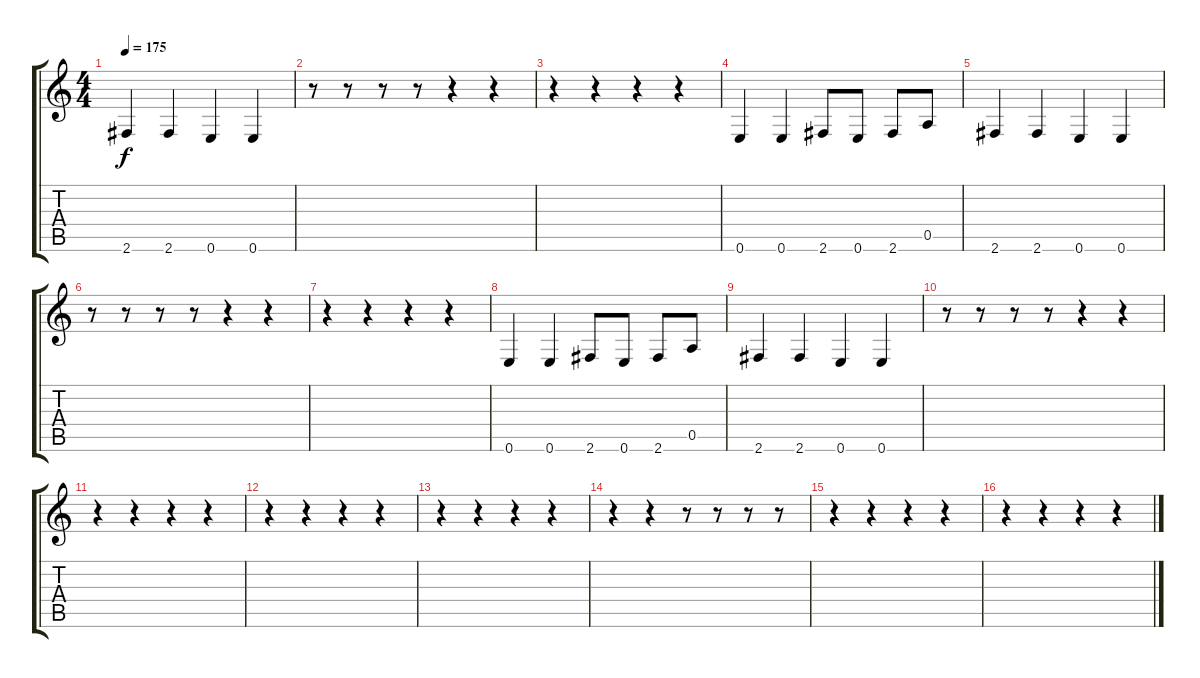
\track "" {instrument electricbassfinger}
\staff {score tabs}
\tuning (E4 B3 G3 D3 A2 E2) {hide}
\ts (4 4)
\tempo 175
\clef g2
\ks c
2.6.4{dy f} 2.6.4 0.6.4 0.6.4 |
r.8 r.8 r.8 r.8 r.4 r.4 |
r.4 r.4 r.4 r.4 |
0.6.4 0.6.4 2.6.8 0.6.8 2.6.8 0.5.8 |
2.6.4 2.6.4 0.6.4 0.6.4 |
r.8 r.8 r.8 r.8 r.4 r.4 |
r.4 r.4 r.4 r.4 |
0.6.4 0.6.4 2.6.8 0.6.8 2.6.8 0.5.8 |
2.6.4 2.6.4 0.6.4 0.6.4 |
r.8 r.8 r.8 r.8 r.4 r.4 |
r.4 r.4 r.4 r.4 |
r.4 r.4 r.4 r.4 |
r.4 r.4 r.4 r.4 |
r.4 r.4 r.8 r.8 r.8 r.8 |
r.4 r.4 r.4 r.4 |
r.4 r.4 r.4 r.4
